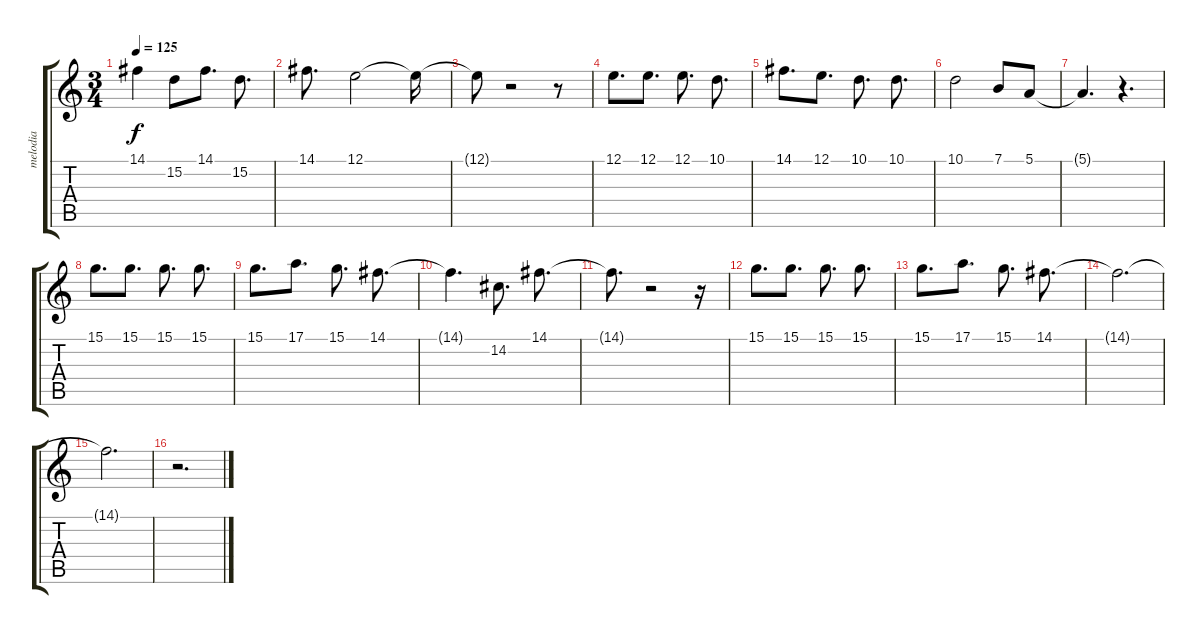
\track ("melodia" "melodia") {instrument lead3calliope}
\staff {score tabs}
\tuning (E4 B3 G3 D3 A2 E2) {hide}
\ts (3 4)
\tempo 125
\clef g2
\ks c
14.1{t}.4{dy f} 15.2.8 14.1.8{d} 15.2.8{d} |
14.1.8{d} 12.1.2 12.1{t}.16 |
12.1{t}.8 r.2 r.8 |
12.1.8{d} 12.1.8{d} 12.1.8{d} 10.1.8{d} |
14.1.8{d} 12.1.8{d} 10.1.8{d} 10.1.8{d} |
10.1.2 7.1.8 5.1.8 |
5.1{t}.4{d} r.4{d} |
15.1.8{d} 15.1.8{d} 15.1.8{d} 15.1.8{d} |
15.1.8{d} 17.1.8{d} 15.1.8{d} 14.1.8{d} |
14.1{t}.4{d} 14.2.8{d} 14.1.8{d} |
14.1{t}.8{d} r.2 r.16 |
15.1.8{d} 15.1.8{d} 15.1.8{d} 15.1.8{d} |
15.1.8{d} 17.1.8{d} 15.1.8{d} 14.1.8{d} |
14.1{t}.2{d} |
14.1{t}.2{d} |
r.2{d}
